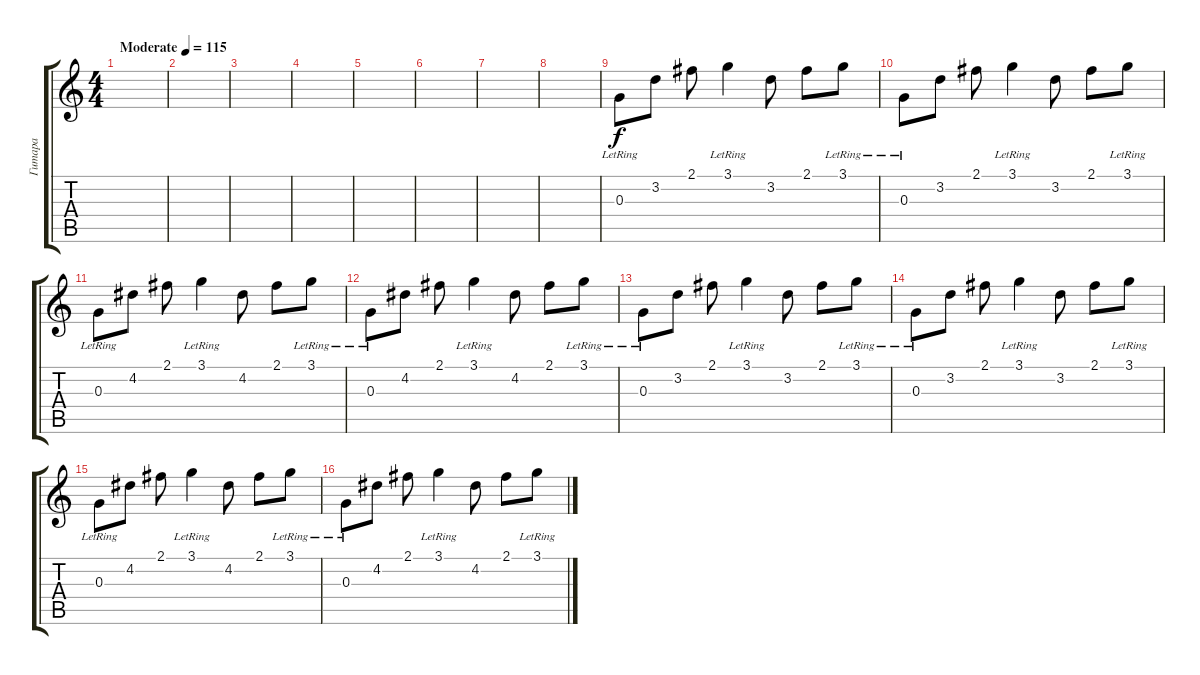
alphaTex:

\track ("Гитара" "Гитара") {instrument overdrivenguitar}
\staff {score tabs}
\tuning (E4 B3 G3 D3 A2 E2) {hide}
\ts (4 4)
\tempo (115 "Moderate")
\clef g2
\ks c
|
|
|
|
|
|
|
|
0.3{lr}.8 3.2.8 2.1.8 3.1{lr}.4 3.2.8 2.1.8 3.1{lr}.8 |
0.3{lr}.8 3.2.8 2.1.8 3.1{lr}.4 3.2.8 2.1.8 3.1{lr}.8 |
0.3{lr}.8 4.2.8 2.1.8 3.1{lr}.4 4.2.8 2.1.8 3.1{lr}.8 |
0.3{lr}.8 4.2.8 2.1.8 3.1{lr}.4 4.2.8 2.1.8 3.1{lr}.8 |
0.3{lr}.8 3.2.8 2.1.8 3.1{lr}.4 3.2.8 2.1.8 3.1{lr}.8 |
0.3{lr}.8 3.2.8 2.1.8 3.1{lr}.4 3.2.8 2.1.8 3.1{lr}.8 |
0.3{lr}.8 4.2.8 2.1.8 3.1{lr}.4 4.2.8 2.1.8 3.1{lr}.8 |
0.3{lr}.8 4.2.8 2.1.8 3.1{lr}.4 4.2.8 2.1.8 3.1{lr}.8
